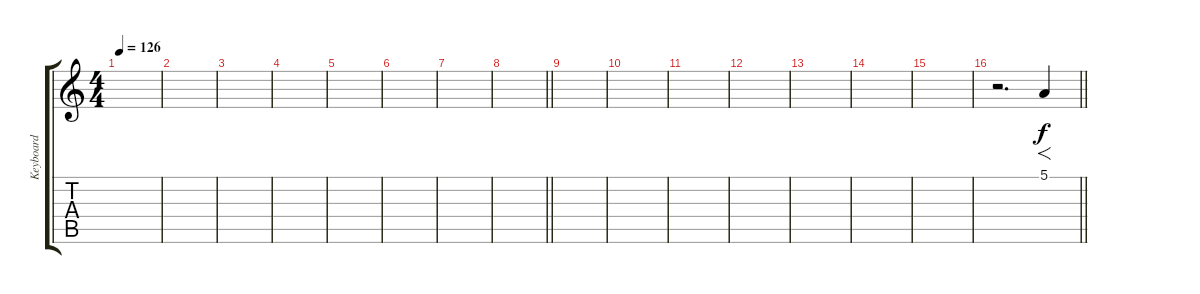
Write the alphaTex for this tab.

\track ("Keyboard" "Keyboard") {instrument lead8bassandlead}
\staff {score tabs}
\tuning (E4 B3 G3 D3 A2 E2) {hide}
\ts (4 4)
\tempo 126
\clef g2
\ks c
|
|
|
|
|
|
|
\barLineRight lightlight
|
|
|
|
|
|
|
|
\barLineRight lightlight
r.2{d} 5.1.4{f dy f volume 16 instrument lead3calliope}
